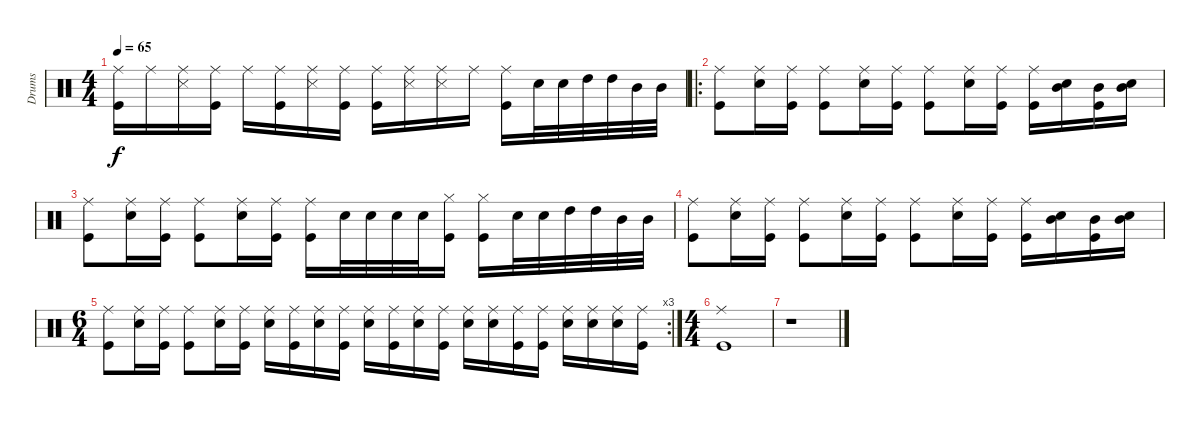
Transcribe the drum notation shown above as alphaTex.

\track ("Drums" "Drums") {instrument percussion}
\staff {score}
\articulation defaults
\ts (4 4)
\tempo 65
\clef neutral
\ks c
("Ride (middle)" "Kick (hit)").16{dy f} "Ride (middle)".16 ("Ride (middle)" "Snare (side stick) 3").16 ("Ride (middle)" "Kick (hit)").16 "Ride (middle)".16 ("Ride (middle)" "Kick (hit)").16 ("Ride (middle)" "Snare (side stick) 3").16 ("Ride (middle)" "Kick (hit)").16 ("Ride (middle)" "Kick (hit)").16 ("Ride (middle)" "Snare (side stick) 3").16 ("Ride (middle)" "Snare (side stick) 3").16 "Ride (middle)".16 ("Ride (middle)" "Kick (hit)").16 "Snare (hit) 2".32 "Snare (hit) 2".32 "High Tom (hit)".32 "High Tom (hit)".32 "Mid Tom (hit)".32 "Mid Tom (hit)".32 |
\ro
("Ride (middle)" "Kick (hit)").8 ("Ride (middle)" "Snare (hit) 2").16 ("Ride (middle)" "Kick (hit)").16 ("Ride (middle)" "Kick (hit)").8 ("Ride (middle)" "Snare (hit) 2").16 ("Ride (middle)" "Kick (hit)").16 ("Ride (middle)" "Kick (hit)").8 ("Ride (middle)" "Snare (hit) 2").16 ("Ride (middle)" "Kick (hit)").16 ("Ride (middle)" "Kick (hit)").16 ("Snare (hit) 2" "Mid Tom (hit)").16 ("Mid Tom (hit)" "Kick (hit)").16 ("Snare (hit) 2" "Mid Tom (hit)").16 |
("Ride (middle)" "Kick (hit)").8 ("Ride (middle)" "Snare (hit) 2").16 ("Ride (middle)" "Kick (hit)").16 ("Ride (middle)" "Kick (hit)").8 ("Ride (middle)" "Snare (hit) 2").16 ("Ride (middle)" "Kick (hit)").16 ("Ride (middle)" "Kick (hit)").16 "Snare (hit) 2".32 "Snare (hit) 2".32 "Snare (hit) 2".32 "Snare (hit) 2".32 ("Hi-Hat (closed)" "Kick (hit)").16 ("Hi-Hat (closed)" "Kick (hit)").16 "Snare (hit) 2".32 "Snare (hit) 2".32 "High Tom (hit)".32 "High Tom (hit)".32 "Mid Tom (hit)".32 "Mid Tom (hit)".32 |
("Ride (middle)" "Kick (hit)").8 ("Ride (middle)" "Snare (hit) 2").16 ("Ride (middle)" "Kick (hit)").16 ("Ride (middle)" "Kick (hit)").8 ("Ride (middle)" "Snare (hit) 2").16 ("Ride (middle)" "Kick (hit)").16 ("Ride (middle)" "Kick (hit)").8 ("Ride (middle)" "Snare (hit) 2").16 ("Ride (middle)" "Kick (hit)").16 ("Ride (middle)" "Kick (hit)").16 ("Snare (hit) 2" "Mid Tom (hit)").16 ("Mid Tom (hit)" "Kick (hit)").16 ("Snare (hit) 2" "Mid Tom (hit)").16 |
\rc 3
\ts (6 4)
("Ride (middle)" "Kick (hit)").8 ("Ride (middle)" "Snare (hit) 2").16 ("Ride (middle)" "Kick (hit)").16 ("Ride (middle)" "Kick (hit)").8 ("Ride (middle)" "Snare (hit) 2").16 ("Ride (middle)" "Kick (hit)").16 ("Ride (middle)" "Snare (hit) 2").16 ("Ride (middle)" "Kick (hit)").16 ("Ride (middle)" "Snare (hit) 2").16 ("Ride (middle)" "Kick (hit)").16 ("Ride (middle)" "Snare (hit) 2").16 ("Ride (middle)" "Kick (hit)").16 ("Ride (middle)" "Snare (hit) 2").16 ("Ride (middle)" "Kick (hit)").16 ("Ride (middle)" "Snare (hit) 2").16 ("Ride (middle)" "Snare (hit) 2").16 ("Ride (middle)" "Kick (hit)").16 ("Ride (middle)" "Kick (hit)").16 ("Ride (middle)" "Snare (hit) 2").16 ("Ride (middle)" "Snare (hit) 2").16 ("Ride (middle)" "Snare (hit) 2").16 ("Ride (middle)" "Kick (hit)").16 |
\ts (4 4)
("Ride (middle)" "Kick (hit)").1 |
r.1
